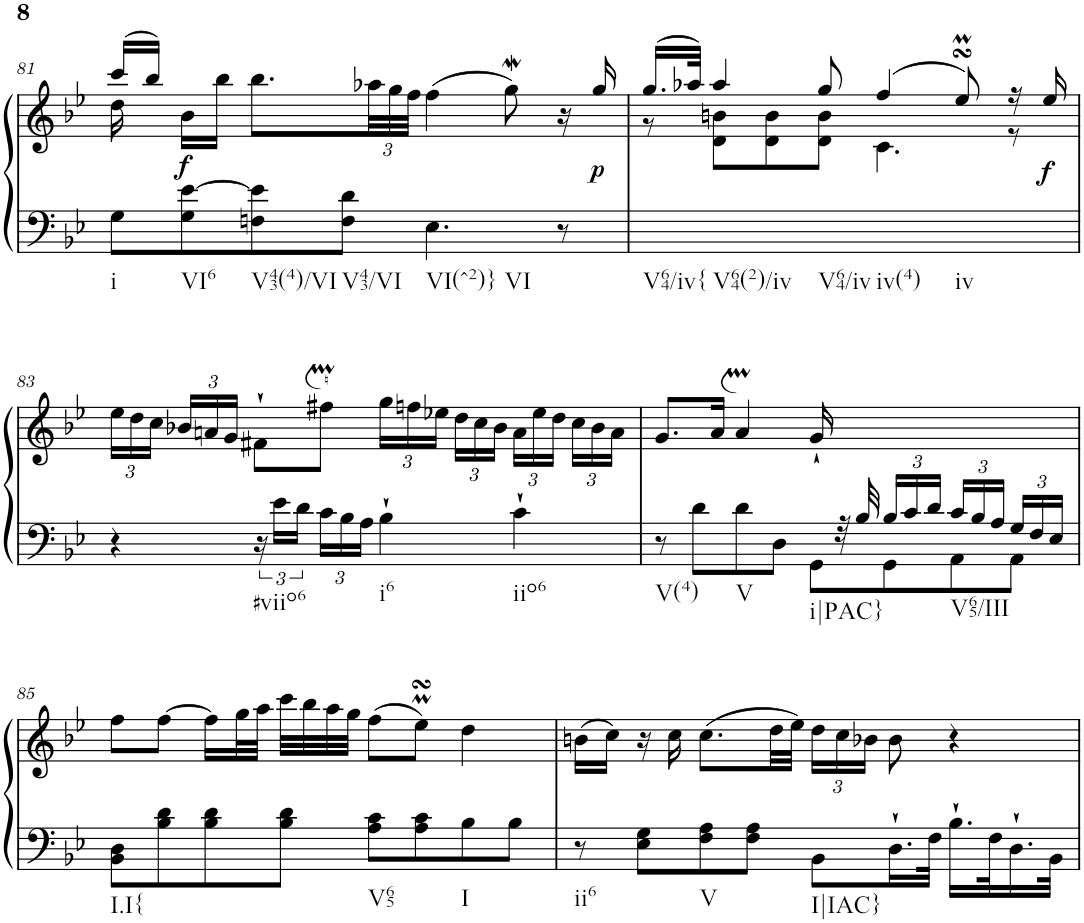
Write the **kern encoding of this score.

**kern	**kern	**dynam
*part1	*part1	*part1
*staff2	*staff1	*staff1/2
*I"Harpsichord	*	*
*I'Hch.	*	*
!!LO:PB:g=z
*clefF4	*clefG2	*
*k[b-e-]	*k[b-e-]	*
*M4/4	*M4/4	*
*met(c)	*met(c)	*
=81	=81	=81
*	*^	*
!LO:TX:b:t=i	!	!	!
8G\L	(>16ccc/LL	16dd\	.
.	16bb-/JJ)	2...ryy	.
!LO:TX:b:t=VI6	!	!	!
!	!	!	!LO:DY:b
8G\ [8e-\	16b-\LL	.	f
.	16bb-\JJ	.	.
!LO:TX:b:t=V43(4)/VI	!	!	!
8Fn\ 8e-\]	8.bb-\L	.	.
!LO:TX:b:t=V43/VI	!	!	!
8F\ 8d\J	.	.	.
*	*Xbrackettup	*	*
.	48aa-X\LL	.	.
.	48gg\	.	.
.	48ff\JJJ	.	.
!LO:TX:b:t=VI(^2)}	!	!	!
!LO:TX:b:t=VI	!	!	!
4.E-\	(>4ff\	.	.
.	8ggW\)	.	.
8r	16r	.	.
!	!	!	!LO:DY:b
.	16gg/	.	p
=82	=82	=82	=82
!LO:TX:b:t=V64/iv{	!	!	!
!LO:TX:b:t=V64(2)/iv	!	!	!
!LO:TX:b:t=V64/iv	!	!	!
!LO:TX:b:t=iv(4)	!	!	!
!LO:TX:b:t=iv	!	!	!
1ryy	(>16.gg/LL	8r	.
.	32aa-X/JJk)	.	.
.	4aa-/	8d\ 8bn\L	.
.	.	8d\ 8b\	.
.	8gg/	8d\ 8b\J	.
.	(>4ff/	4.c\	.
.	8ee-sSSsM/)	.	.
.	16r	8r	.
!	!	!	!LO:DY:b
.	16ee-/	.	f
*	*v	*v	*
!!LO:LB:g=z
=83	=83	=83
4r	24ee-\LL	.
.	24dd\	.
.	24cc\JJ	.
.	24b-X/LL	.
.	24an/	.
.	24g/JJ	.
!LO:TX:b:t=#viio6	!	!
24r	8f#X`\L	.
24e-\LL	.	.
24d\JJ	.	.
*Xbrackettup	*	*
24c\LL	8ff#Xm\J	.
24B-\	.	.
24A\JJ	.	.
!LO:TX:b:t=i6	!	!
4B-`\	24gg\LL	.
.	24ffn\	.
.	24ee-X\JJ	.
.	24dd\LL	.
.	24cc\	.
.	24b-\JJ	.
!LO:TX:b:t=iio6	!	!
4c`\	24a\LL	.
.	24ee-\	.
.	24dd\JJ	.
.	24cc\LL	.
.	24b-\	.
.	24a\JJ	.
=84	=84	=84
*^	*	*
!LO:TX:b:t=V(4)	!	!	!
8r	2ryy	8.g/L	.
8d\L	.	.	.
.	.	16a/Jk	.
!LO:TX:b:t=V	!	!	!
8d\	.	4am/	.
8D\J	.	.	.
!LO:TX:b:t=i|PAC}	!	!	!
16ryy	8GG\L	16g`/	.
32r	.	16ryy	.
32B-/	.	.	.
24B-/LL	8GG\	8ryy	.
24c/	.	.	.
24d/JJ	.	.	.
!LO:TX:b:t=V65/III	!	!	!
24c/LL	8AA\	4ryy	.
24B-/	.	.	.
24A/JJ	.	.	.
24G/LL	8AA\J	.	.
24F/	.	.	.
24E-/JJ	.	.	.
*v	*v	*	*
!!LO:LB:g=z
=85	=85	=85
!LO:TX:b:t=I.I{	!	!
8BB-\ 8D\L	8ff\L	.
8B-\ 8d\	[8ff\J	.
8B-\ 8d\	16ff\LL]	.
.	32gg\L	.
.	32aa\JJJ	.
8B-\ 8d\J	32ccc\LLL	.
.	32bb-\	.
.	32aa\	.
.	32gg\JJJ	.
!LO:TX:b:t=V65	!	!
8A\ 8c\L	(>8ff\L	.
8A\ 8c\	8ee-MsSSs\J)	.
!LO:TX:b:t=I	!	!
8B-\	4dd\	.
8B-\J	.	.
=86	=86	=86
!LO:TX:b:t=ii6	!	!
8r	(>16bn\LL	.
.	16cc\JJ)	.
8E-\ 8G\L	16r	.
.	16cc\	.
!LO:TX:b:t=V	!	!
8F\ 8A\	(>8.cc\L	.
8F\ 8A\J	.	.
.	32dd\LL	.
.	32ee-\JJJ)	.
!LO:TX:b:t=I|IAC}	!	!
8BB-\L	24dd\LL	.
.	24cc\	.
.	24b-X\JJ	.
16.D`\L	8b-\	.
32F\JJk	.	.
16.B-`\LL	4r	.
32F\K	.	.
16.D`\	.	.
32BB-\JJk	.	.
=	=	=
*-	*-	*-
